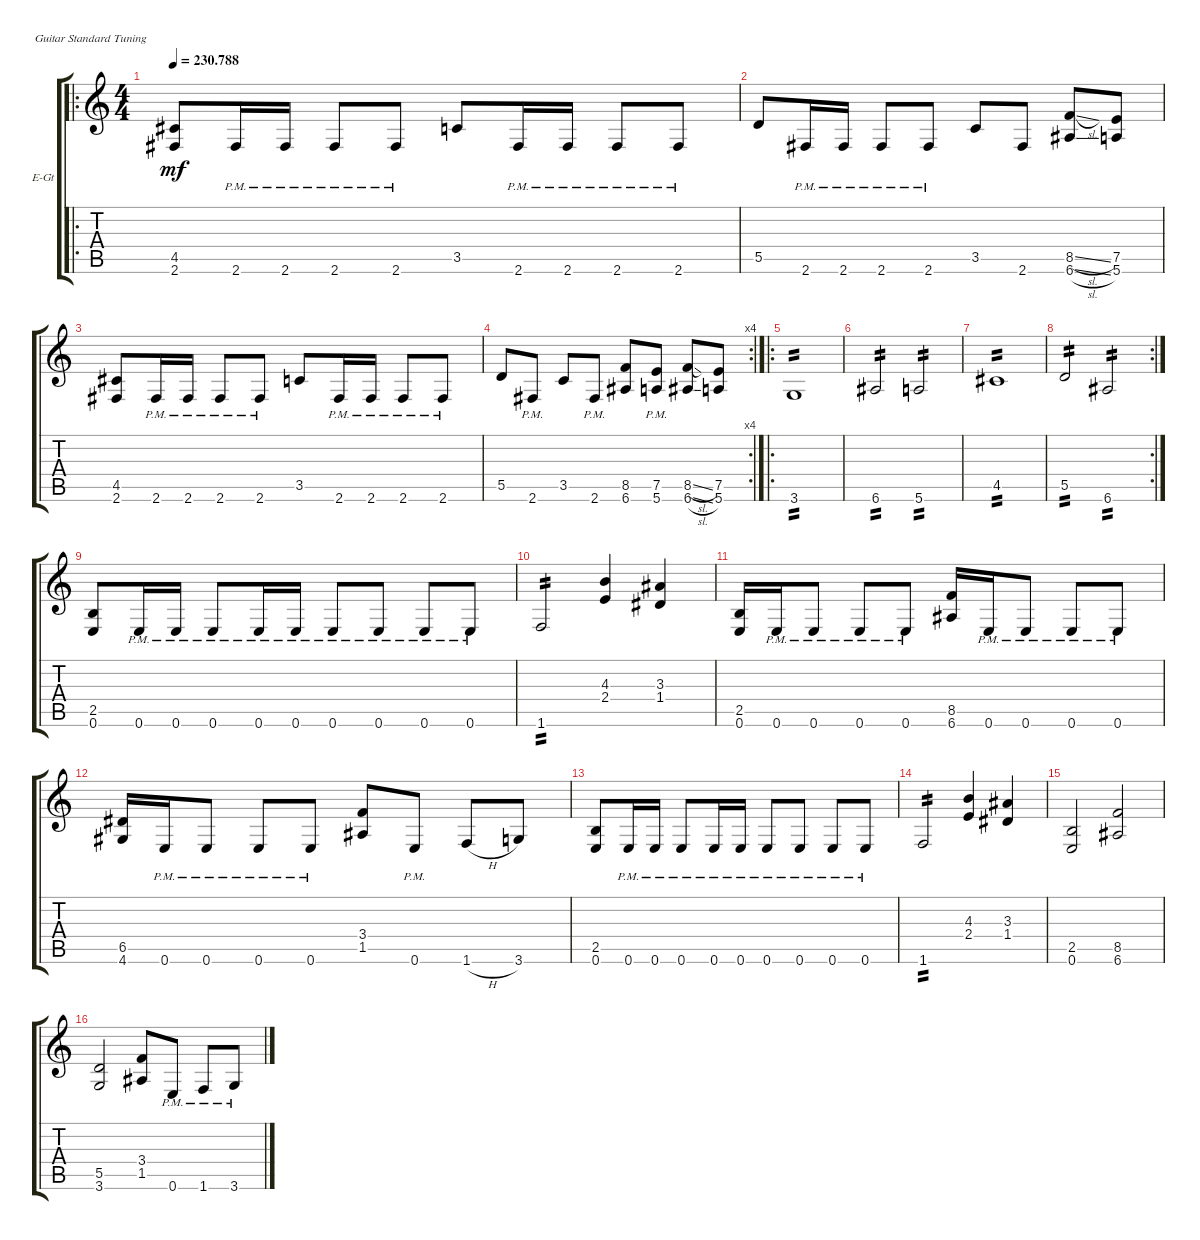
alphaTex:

\defaultSystemsLayout 4
\bracketExtendMode groupsimilarinstruments
\firstSystemTrackNameOrientation horizontal
\otherSystemsTrackNameOrientation horizontal
\track ("Electric Guitar" "E-Gt") {instrument electricguitarclean}
\staff {score tabs}
\tuning (E4 B3 G3 D3 A2 E2)
\ro
\ts (4 4)
\tempo
230.788
\accidentals auto
\clef g2
\ottava regular
\simile none
\ks c
(2.6 4.5).8{dy mf} 2.6{pm}.16 2.6{pm}.16 2.6{pm}.8 2.6{pm}.8 3.5.8 2.6{pm}.16 2.6{pm}.16 2.6{pm}.8 2.6{pm}.8 |
5.5.8 2.6{pm}.16 2.6{pm}.16 2.6{pm}.8 2.6{pm}.8 3.5.8 2.6.8 (6.6{sl} 8.5{sl}).8 (5.6 7.5).8 |
(2.6 4.5).8 2.6{pm}.16 2.6{pm}.16 2.6{pm}.8 2.6{pm}.8 3.5.8 2.6{pm}.16 2.6{pm}.16 2.6{pm}.8 2.6{pm}.8 |
\rc 4
5.5.8 2.6{pm}.8 3.5.8 2.6{pm}.8 (6.6 8.5).8 (5.6{pm} 7.5).8 (6.6{sl} 8.5{sl}).8 (5.6 7.5).8 |
\ro
3.6.1{tp 2} |
6.6.2{tp 2} 5.6.2{tp 2} |
4.5.1{tp 2} |
\rc 2
5.5.2{tp 2} 6.6.2{tp 2} |
(0.6 2.5).8 0.6{pm}.16 0.6{pm}.16 0.6{pm}.8 0.6{pm}.16 0.6{pm}.16 0.6{pm}.8 0.6{pm}.8 0.6{pm}.8 0.6{pm}.8 |
1.6.2{tp 2} (2.4 4.3).4 (1.4 3.3).4 |
(0.6 2.5).16 0.6{pm}.16 0.6{pm}.8 0.6{pm}.8 0.6{pm}.8 (6.6 8.5).16 0.6{pm}.16 0.6{pm}.8 0.6{pm}.8 0.6{pm}.8 |
(4.6 6.5).16 0.6{pm}.16 0.6{pm}.8 0.6{pm}.8 0.6{pm}.8 (1.5 3.4).8 0.6{pm}.8 1.6{h}.8 3.6.8 |
(0.6 2.5).8 0.6{pm}.16 0.6{pm}.16 0.6{pm}.8 0.6{pm}.16 0.6{pm}.16 0.6{pm}.8 0.6{pm}.8 0.6{pm}.8 0.6{pm}.8 |
1.6.2{tp 2} (2.4 4.3).4 (1.4 3.3).4 |
(0.6 2.5).2 (6.6 8.5).2 |
(3.6 5.5).2 (1.5 3.4).8 0.6{pm}.8 1.6{pm}.8 3.6{pm}.8
